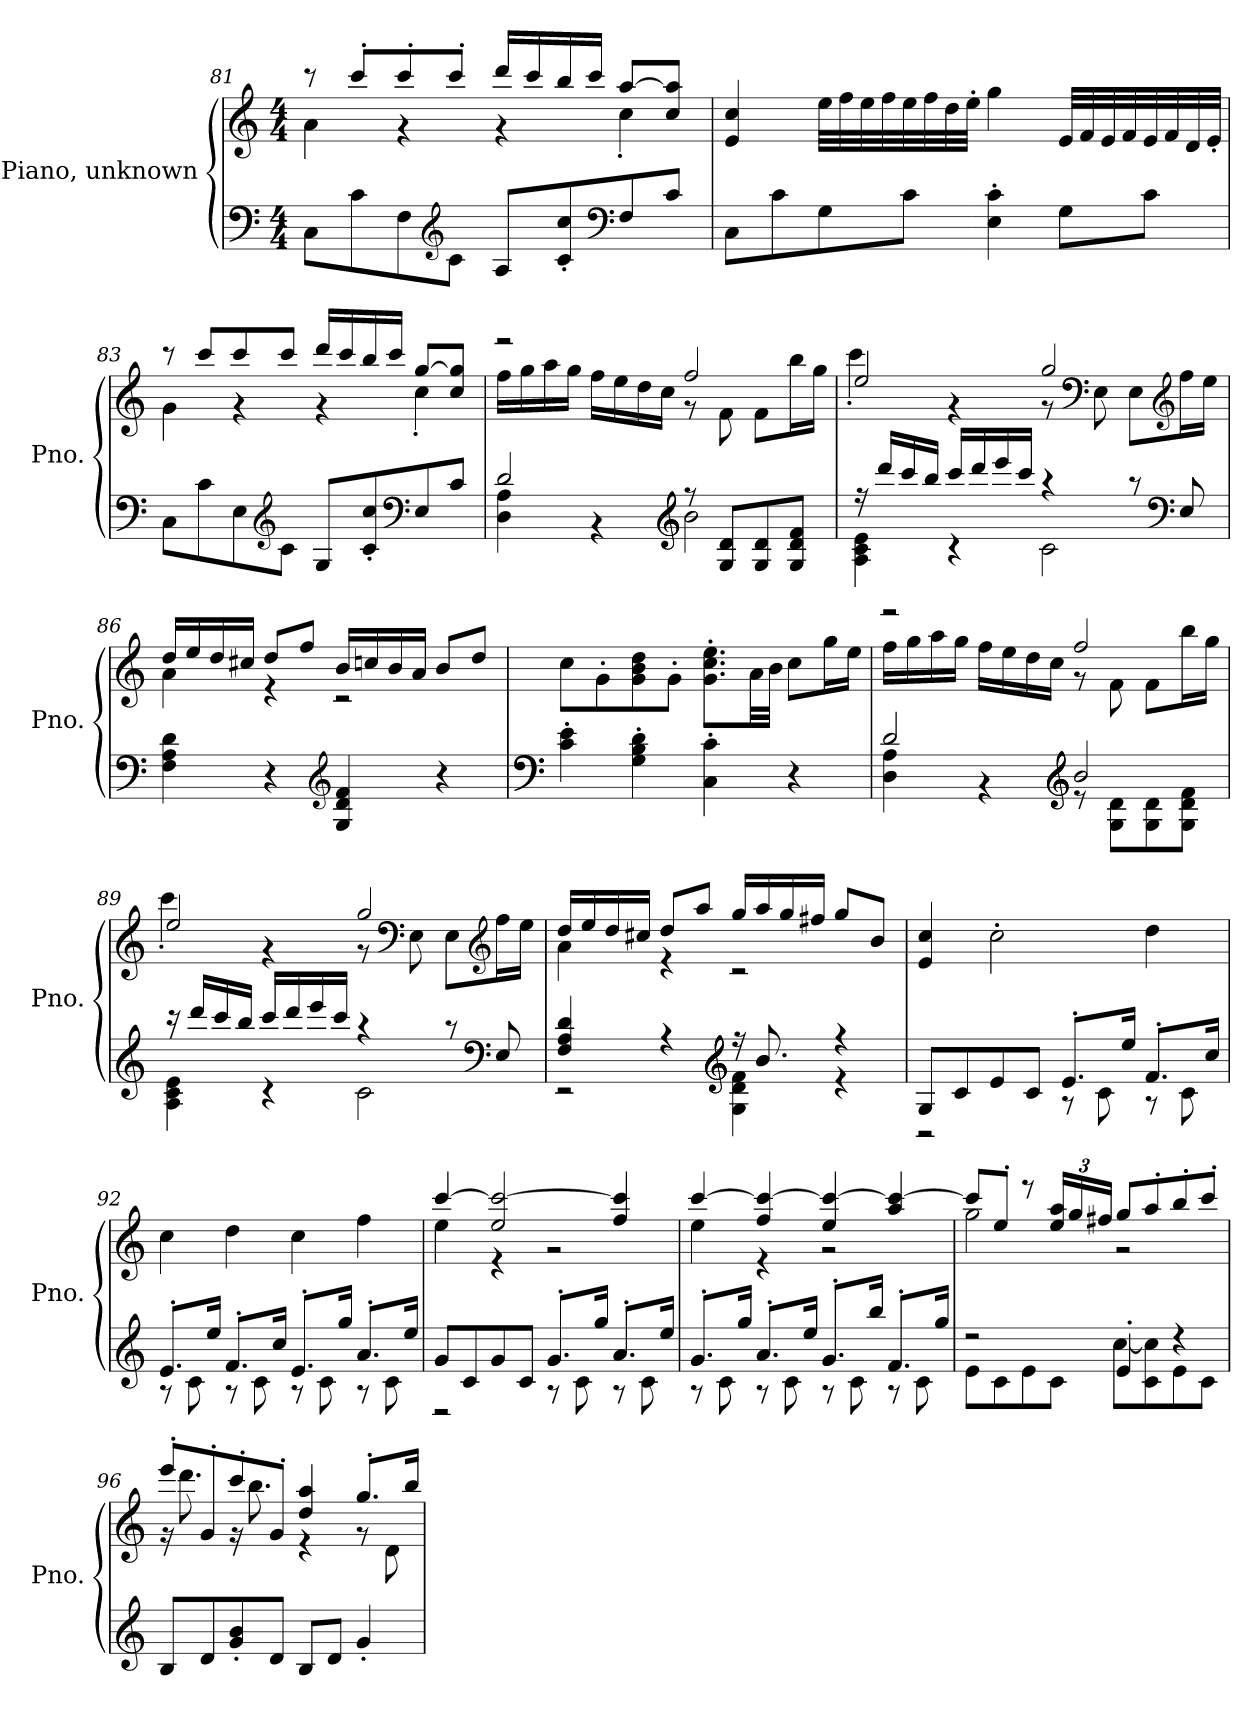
**kern	**kern
*part1	*part1
*staff2	*staff1
*I"Piano, unknown	*
*I'Pno.	*
*clefF4	*clefG2
*k[]	*k[]
*M4/4	*M4/4
=81	=81
*	*^
8C\L	8r	4a\
8c\	8ccc'/L	.
8F\	8ccc'/	4r
*clefG2	*	*
8c\J	8ccc'/J	.
8A/L	16ddd/LL	4r
.	16ccc/	.
8c/' 8cc/'	16bb/	.
.	16ccc/JJ	.
*clefF4	*	*
8F/	[8aa/L	4cc'\
8c/J	8cc/ 8aa/]J	.
*	*v	*v
!!LO:LB:g=z
=82	=82
8C\L	4e/ 4cc/
8c\	.
8G\	32ee\LLL
.	32ff\
.	32ee\
.	32ff\
8c\J	32ee\
.	32ff\
.	32dd\
.	32ee'\JJJ
4E\' 4c\'	4gg\
8G\L	32e/LLL
.	32f/
.	32e/
.	32f/
8c\J	32e/
.	32f/
.	32d/
.	32e'/JJJ
=83	=83
*	*^
8C\L	8r	4g\
8c\	8ccc/L	.
8E\	8ccc/	4r
*clefG2	*	*
8c\J	8ccc/J	.
8G/L	16ddd/LL	4r
.	16ccc/	.
8c/' 8cc/'	16bb/	.
.	16ccc/JJ	.
*clefF4	*	*
8E/	[8gg/L	4cc'\
8c/J	8cc/ 8gg/]J	.
!!LO:LB:g=z	!!
=84	=84	=84
*^	*	*
2d/	4D\ 4A\	2r	16ff\LL
.	.	.	16gg\
.	.	.	16aa\
.	.	.	16gg\JJ
.	4r	.	16ff\LL
.	.	.	16ee\
.	.	.	16dd\
.	.	.	16cc\JJ
*clefG2	*	*	*
8r	2b\	2ff/	8r
8G/ 8d/L	.	.	8f\
8G/ 8d/	.	.	8f\L
8G/ 8d/ 8f/J	.	.	16bb\L
.	.	.	16gg\JJ
=85	=85	=85	=85
16r	4A\ 4c\ 4e\	2ee/	4ccc'\
16ddd/LL	.	.	.
16ccc/	.	.	.
16bb/JJ	.	.	.
16ccc/LL	4r	.	4r
16ddd/	.	.	.
16eee/	.	.	.
16ccc/JJ	.	.	.
4r	2c\	2gg/	8r
*	*	*clefF4	*
.	.	.	8E\
8r	.	.	8E\L
*clefF4	*	*clefG2	*
8E/	.	.	16ff\L
.	.	.	16ee\JJ
*v	*v	*	*
!!LO:LB:g=z	!!
=86	=86	=86
4F\ 4A\ 4d\	16dd/LL	4a\
.	16ee/	.
.	16dd/	.
.	16cc#X/JJ	.
4r	8dd/L	4r
.	8ff/J	.
*clefG2	*	*
4G/ 4d/ 4f/	16b/LL	2r
.	16ccn/	.
.	16b/	.
.	16a/JJ	.
4r	8b/L	.
.	8dd/J	.
*	*v	*v
=87	=87
*clefF4	*
4c\' 4e\'	8cc\L
.	8g'\
4G\' 4B\' 4d\'	8g\ 8b\ 8dd\
.	8g'\J
4C\' 4c\'	8.g\' 8.cc\' 8.ee\'L
.	32a\LL
.	32b\JJJ
4r	8cc\L
.	16gg\L
.	16ee\JJ
=88	=88
*^	*^
2d/	4D\ 4A\	2r	16ff\LL
.	.	.	16gg\
.	.	.	16aa\
.	.	.	16gg\JJ
.	4r	.	16ff\LL
.	.	.	16ee\
.	.	.	16dd\
.	.	.	16cc\JJ
*clefG2	*	*	*
2b/	8r	2ff/	8r
.	8G\ 8d\L	.	8f\
.	8G\ 8d\	.	8f\L
.	8G\ 8d\ 8f\J	.	16bb\L
.	.	.	16gg\JJ
!!LO:PB:g=z	!!
=89	=89	=89	=89
16r	4A\ 4c\ 4e\	2ee/	4ccc'\
16ddd/LL	.	.	.
16ccc/	.	.	.
16bb/JJ	.	.	.
16ccc/LL	4r	.	4r
16ddd/	.	.	.
16eee/	.	.	.
16ccc/JJ	.	.	.
4r	2c\	2gg/	8r
*	*	*clefF4	*
.	.	.	8E\
8r	.	.	8E\L
*clefF4	*	*clefG2	*
8E/	.	.	16ff\L
.	.	.	16ee\JJ
=90	=90	=90	=90
4F/ 4A/ 4d/	2r	16dd/LL	4a\
.	.	16ee/	.
.	.	16dd/	.
.	.	16cc#X/JJ	.
4r	.	8dd/L	4r
.	.	8aa/J	.
*clefG2	*	*	*
16r	4G\ 4d\ 4f\	16gg/LL	2r
8.b/	.	16aa/	.
.	.	16gg/	.
.	.	16ff#X/JJ	.
4r	4r	8gg/L	.
.	.	8b/J	.
*	*	*v	*v
=91	=91	=91
8G/L	2r	4e/ 4cc/
8c/	.	.
8e/	.	2cc'\
8c/J	.	.
8.e'/L	8r	.
.	8c\	.
16ee/Jk	.	.
8.f'/L	8r	4dd\
.	8c\	.
16cc/Jk	.	.
!!LO:LB:g=z
=92	=92	=92
8.e'/L	8r	4cc\
.	8c\	.
16ee/Jk	.	.
8.f'/L	8r	4dd\
.	8c\	.
16cc/Jk	.	.
8.e'/L	8r	4cc\
.	8c\	.
16gg/Jk	.	.
8.a'/L	8r	4ff\
.	8c\	.
16ee/Jk	.	.
=93	=93	=93
*	*	*^
8g/L	2r	[4ccc/	4ee\
8c/	.	.	.
8g/	.	2ee/ 2ccc/_	4r
8c/J	.	.	.
8.g'/L	8r	.	2r
.	8c\	.	.
16gg/Jk	.	.	.
8.a'/L	8r	4ff/ 4ccc/]	.
.	8c\	.	.
16ee/Jk	.	.	.
=94	=94	=94	=94
8.g'/L	8r	[4ccc/	4ee\
.	8c\	.	.
16gg/Jk	.	.	.
8.a'/L	8r	4ff/ 4ccc/_	4r
.	8c\	.	.
16ee/Jk	.	.	.
8.g'/L	8r	4ee/ 4ccc/_	2r
.	8c\	.	.
16bb/Jk	.	.	.
8.f'/L	8r	4aa/ 4ccc/_	.
.	8c\	.	.
16gg/Jk	.	.	.
!!LO:LB:g=z	!!
=95	=95	=95	=95
2r	8e\L	8ccc/L]	2gg\
.	8c\	8ee'/J	.
.	8e\	8r	.
*	*	*Xbrackettup	*
.	8c\J	24ee/ 24aa/LL	.
.	.	24gg/	.
.	.	24ff#X/JJ	.
4e'/	[8cc\L	8gg/L	2r
.	8c\ 8cc\]	8aa'/	.
4r	8e\	8bb'/	.
.	8c\J	8ccc'/J	.
*v	*v	*	*
=96	=96	=96
8B/L	8eee'/L	16r
.	.	8.ddd\
8d/	8g'/	.
8g/' 8b/'	8ccc'/	16r
.	.	8.bb\
8d/J	8g'/J	.
8B/L	4dd/ 4aa/	4r
8d/J	.	.
4g'/	8.gg'/L	8r
.	.	8d\
.	16bb/Jk	.
*	*v	*v
=	=
*-	*-
